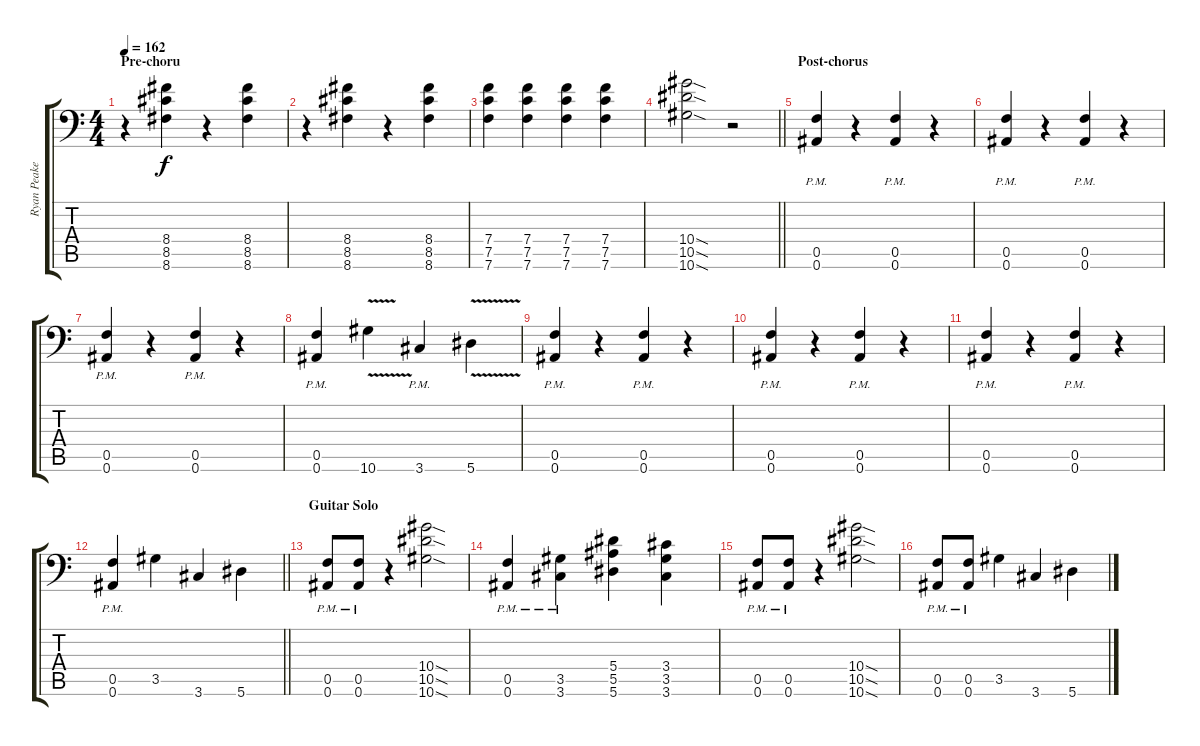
\track ("Ryan Peake" "Ryan Peake") {instrument distortionguitar}
\staff {score tabs}
\tuning (C4 G3 Eb3 Bb2 F2 Bb1) {hide}
\ts (4 4)
\section ("" "Pre-choru")
\tempo 162
\clef f4
\ks c
r.4{dy f} (8.4 8.5 8.6).4 r.4 (8.4 8.5 8.6).4 |
r.4 (8.4 8.5 8.6).4 r.4 (8.4 8.5 8.6).4 |
(7.4 7.5 7.6).4 (7.4 7.5 7.6).4 (7.4 7.5 7.6).4 (7.4 7.5 7.6).4 |
\barLineRight lightlight
(10.4{sod} 10.5{sod} 10.6{sod}).2 r.2 |
\section ("" "Post-chorus")
(0.5{pm} 0.6{pm}).4 r.4 (0.5{pm} 0.6{pm}).4 r.4 |
(0.5{pm} 0.6{pm}).4 r.4 (0.5{pm} 0.6{pm}).4 r.4 |
(0.5{pm} 0.6{pm}).4 r.4 (0.5{pm} 0.6{pm}).4 r.4 |
(0.5{pm} 0.6{pm}).4 10.6{v}.4 3.6{pm}.4 5.6{v}.4 |
(0.5{pm} 0.6{pm}).4 r.4 (0.5{pm} 0.6{pm}).4 r.4 |
(0.5{pm} 0.6{pm}).4 r.4 (0.5{pm} 0.6{pm}).4 r.4 |
(0.5{pm} 0.6{pm}).4 r.4 (0.5{pm} 0.6{pm}).4 r.4 |
\barLineRight lightlight
(0.5{pm} 0.6{pm}).4 3.5.4 3.6.4 5.6.4 |
\section ("" "Guitar Solo")
(0.5{pm} 0.6{pm}).8 (0.5{pm} 0.6{pm}).8 r.4 (10.4{sod} 10.5{sod} 10.6{sod}).2 |
(0.5{pm} 0.6{pm}).4 (3.5{pm} 3.6{pm}).4 (5.4 5.5 5.6).4 (3.4 3.5 3.6).4 |
(0.5{pm} 0.6{pm}).8 (0.5{pm} 0.6{pm}).8 r.4 (10.4{sod} 10.5{sod} 10.6{sod}).2 |
(0.5{pm} 0.6{pm}).8 (0.5{pm} 0.6{pm}).8 3.5.4 3.6.4 5.6.4
